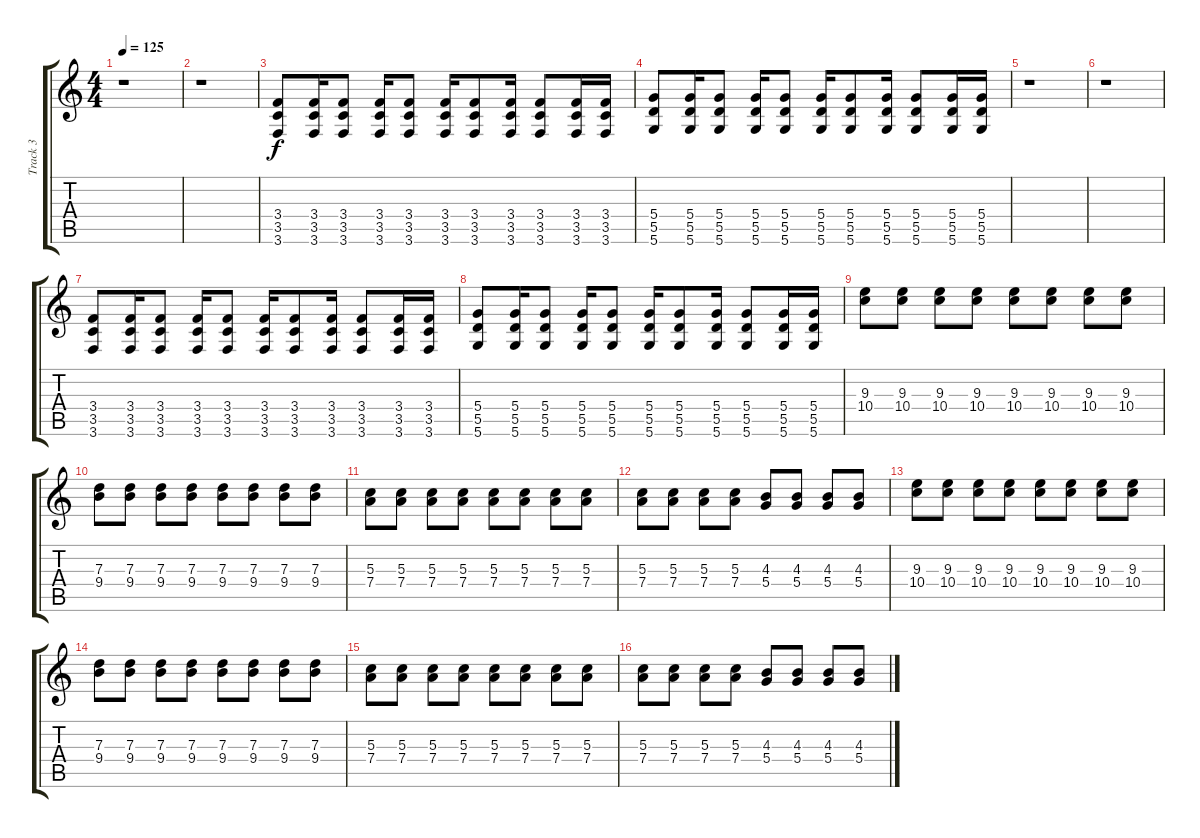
\track ("Track 3" "Track 3") {instrument overdrivenguitar}
\staff {score tabs}
\tuning (E4 B3 G3 D3 A2 D2) {hide}
\ts (4 4)
\tempo 125
\clef g2
\ks c
r.1{dy f} |
r.1 |
(3.4 3.5 3.6).8 (3.4 3.5 3.6).16 (3.4 3.5 3.6).8 (3.4 3.5 3.6).16 (3.4 3.5 3.6).8 (3.4 3.5 3.6).16 (3.4 3.5 3.6).8 (3.4 3.5 3.6).16 (3.4 3.5 3.6).8 (3.4 3.5 3.6).16 (3.4 3.5 3.6).16 |
(5.4 5.5 5.6).8 (5.4 5.5 5.6).16 (5.4 5.5 5.6).8 (5.4 5.5 5.6).16 (5.4 5.5 5.6).8 (5.4 5.5 5.6).16 (5.4 5.5 5.6).8 (5.4 5.5 5.6).16 (5.4 5.5 5.6).8 (5.4 5.5 5.6).16 (5.4 5.5 5.6).16 |
r.1 |
r.1 |
(3.4 3.5 3.6).8 (3.4 3.5 3.6).16 (3.4 3.5 3.6).8 (3.4 3.5 3.6).16 (3.4 3.5 3.6).8 (3.4 3.5 3.6).16 (3.4 3.5 3.6).8 (3.4 3.5 3.6).16 (3.4 3.5 3.6).8 (3.4 3.5 3.6).16 (3.4 3.5 3.6).16 |
(5.4 5.5 5.6).8 (5.4 5.5 5.6).16 (5.4 5.5 5.6).8 (5.4 5.5 5.6).16 (5.4 5.5 5.6).8 (5.4 5.5 5.6).16 (5.4 5.5 5.6).8 (5.4 5.5 5.6).16 (5.4 5.5 5.6).8 (5.4 5.5 5.6).16 (5.4 5.5 5.6).16 |
(9.3 10.4).8 (9.3 10.4).8 (9.3 10.4).8 (9.3 10.4).8 (9.3 10.4).8 (9.3 10.4).8 (9.3 10.4).8 (9.3 10.4).8 |
(7.3 9.4).8 (7.3 9.4).8 (7.3 9.4).8 (7.3 9.4).8 (7.3 9.4).8 (7.3 9.4).8 (7.3 9.4).8 (7.3 9.4).8 |
(5.3 7.4).8 (5.3 7.4).8 (5.3 7.4).8 (5.3 7.4).8 (5.3 7.4).8 (5.3 7.4).8 (5.3 7.4).8 (5.3 7.4).8 |
(5.3 7.4).8 (5.3 7.4).8 (5.3 7.4).8 (5.3 7.4).8 (4.3 5.4).8 (4.3 5.4).8 (4.3 5.4).8 (4.3 5.4).8 |
(9.3 10.4).8 (9.3 10.4).8 (9.3 10.4).8 (9.3 10.4).8 (9.3 10.4).8 (9.3 10.4).8 (9.3 10.4).8 (9.3 10.4).8 |
(7.3 9.4).8 (7.3 9.4).8 (7.3 9.4).8 (7.3 9.4).8 (7.3 9.4).8 (7.3 9.4).8 (7.3 9.4).8 (7.3 9.4).8 |
(5.3 7.4).8 (5.3 7.4).8 (5.3 7.4).8 (5.3 7.4).8 (5.3 7.4).8 (5.3 7.4).8 (5.3 7.4).8 (5.3 7.4).8 |
(5.3 7.4).8 (5.3 7.4).8 (5.3 7.4).8 (5.3 7.4).8 (4.3 5.4).8 (4.3 5.4).8 (4.3 5.4).8 (4.3 5.4).8
